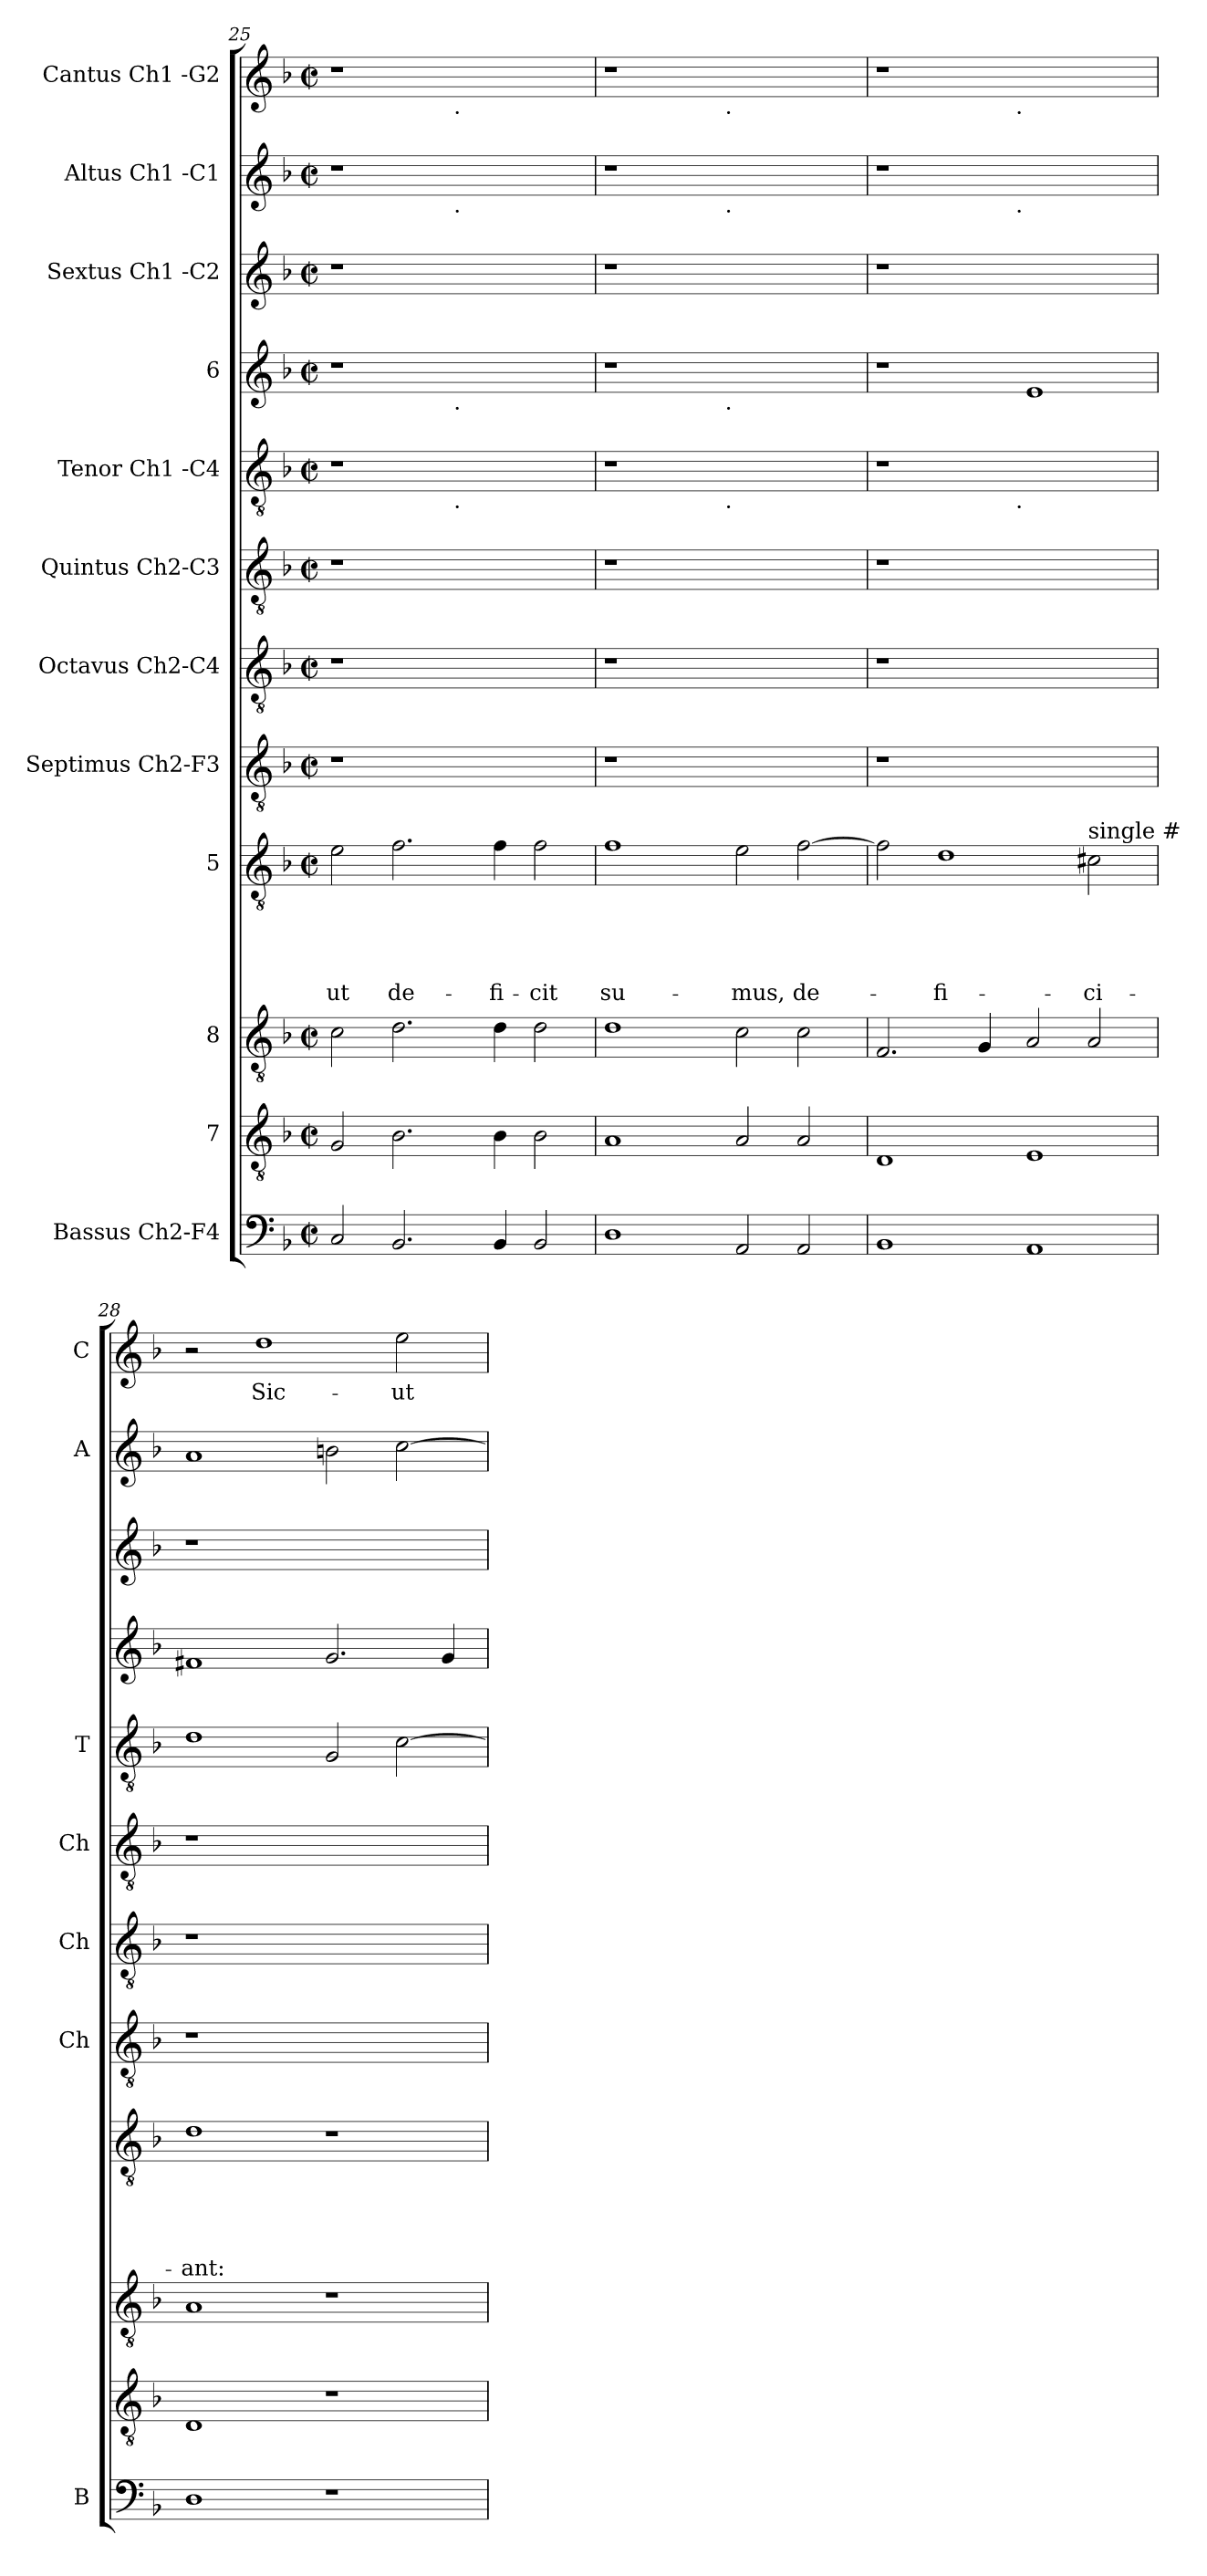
**kern	**kern	**kern	**kern	**text	**text	**text	**text	**text	**kern	**kern	**kern	**kern	**kern	**kern	**kern	**kern	**text
*part12	*part11	*part10	*part9	*part9	*part9	*part9	*part9	*part9	*part8	*part7	*part6	*part5	*part4	*part3	*part2	*part1	*part1
*staff12	*staff11	*staff10	*staff9	*staff9	*staff9	*staff9	*staff9	*staff9	*staff8	*staff7	*staff6	*staff5	*staff4	*staff3	*staff2	*staff1	*staff1
*I"Bassus Ch2-F4	*I"7	*I"8	*I"5	*	*	*	*	*	*I"Septimus Ch2-F3	*I"Octavus Ch2-C4	*I"Quintus Ch2-C3	*I"Tenor Ch1 -C4	*I"6	*I"Sextus Ch1 -C2	*I"Altus Ch1 -C1	*I"Cantus Ch1 -G2	*
*I'B	*	*	*	*	*	*	*	*	*I'Ch	*I'Ch	*I'Ch	*I'T	*	*	*I'A	*I'C	*
!!LO:PB:g=z
*clefF4	*clefGv2	*clefGv2	*clefGv2	*	*	*	*	*	*clefGv2	*clefGv2	*clefGv2	*clefGv2	*clefG2	*clefG2	*clefG2	*clefG2	*
*ITrd7c12	*	*	*	*	*	*	*	*	*	*	*	*	*	*	*	*	*
*k[b-]	*k[b-]	*k[b-]	*k[b-]	*	*	*	*	*	*k[b-]	*k[b-]	*k[b-]	*k[b-]	*k[b-]	*k[b-]	*k[b-]	*k[b-]	*
*F:	*F:	*F:	*F:	*	*	*	*	*	*F:	*F:	*F:	*F:	*F:	*F:	*F:	*F:	*
*M2/2	*M2/2	*M2/2	*M2/2	*	*	*	*	*	*M2/2	*M2/2	*M2/2	*M2/2	*M2/2	*M2/2	*M2/2	*M2/2	*
*met(c|)	*met(c|)	*met(c|)	*met(c|)	*	*	*	*	*	*met(c|)	*met(c|)	*met(c|)	*met(c|)	*met(c|)	*met(c|)	*met(c|)	*met(c|)	*
=25	=25	=25	=25	=25	=25	=25	=25	=25	=25	=25	=25	=25	=25	=25	=25	=25	=25
!	!	!	!	!	!	!	!	!LO:LY:b	!	!	!	!	!	!	!	!	!
2CC/	2G/	2c\	2e\	.	.	.	.	-ut	1r	1r	1r	1r	1r	1r	1r	1r	.
!	!	!	!	!	!	!	!	!LO:LY:b	!	!	!	!	!	!	!	!	!
2.BBB-/	2.B-\	2.d\	2.f\	.	.	.	.	de-	.	.	.	.	.	.	.	.	.
!	!	!	!	!	!	!	!	!	!	!	!	!	!	!	!	!LO:TX:b:t=.	!
!	!	!	!	!	!	!	!	!	!	!	!	!	!	!	!LO:TX:b:t=.	!	!
!	!	!	!	!	!	!	!	!	!	!	!	!	!LO:TX:b:t=.	!	!	!	!
!	!	!	!	!	!	!	!	!	!	!	!	!LO:TX:b:t=.	!	!	!	!	!
.	.	.	.	.	.	.	.	.	1ryy	1ryy	1ryy	1ryy	1ryy	1ryy	1ryy	1ryy	.
!	!	!	!	!	!	!	!	!LO:LY:b	!	!	!	!	!	!	!	!	!
4BBB-/	4B-\	4d\	4f\	.	.	.	.	-fi-	.	.	.	.	.	.	.	.	.
!	!	!	!	!	!	!	!	!LO:LY:b	!	!	!	!	!	!	!	!	!
2BBB-/	2B-\	2d\	2f\	.	.	.	.	-cit	.	.	.	.	.	.	.	.	.
=26	=26	=26	=26	=26	=26	=26	=26	=26	=26	=26	=26	=26	=26	=26	=26	=26	=26
!	!	!	!	!	!	!	!	!LO:LY:b	!	!	!	!	!	!	!	!	!
*	*	*	*	*	*	*	*	*	*	*	*	*^	*^	*	*^	*^	*
1DD	1A	1d	1f	.	.	.	.	su-	1r	1r	1r	1r	2ryy	1r	2ryy	1r	1r	2ryy	1r	2ryy	.
.	.	.	.	.	.	.	.	.	.	.	.	.	4...ryy	.	4...ryy	.	.	4...ryy	.	4...ryy	.
!	!	!	!	!	!	!	!	!	!	!	!	!	!	!	!	!	!	!	!	!LO:TX:b:t=.	!
!	!	!	!	!	!	!	!	!	!	!	!	!	!	!	!	!	!	!LO:TX:b:t=.	!	!	!
!	!	!	!	!	!	!	!	!	!	!	!	!	!	!	!LO:TX:b:t=.	!	!	!	!	!	!
!	!	!	!	!	!	!	!	!	!	!	!	!	!LO:TX:b:t=.	!	!	!	!	!	!	!	!
.	.	.	.	.	.	.	.	.	.	.	.	.	1ryy	.	1ryy	.	.	1ryy	.	1ryy	.
!	!	!	!	!	!	!	!	!LO:LY:b	!	!	!	!	!	!	!	!	!	!	!	!	!
2AAA/	2A/	2c\	2e\	.	.	.	.	-mus,	1ryy	1ryy	1ryy	1ryy	.	1ryy	.	1ryy	1ryy	.	1ryy	.	.
!	!	!	!	!	!	!	!	!LO:LY:b	!	!	!	!	!	!	!	!	!	!	!	!	!
2AAA/	2A/	2c\	[>2f\	.	.	.	.	de-	.	.	.	.	.	.	.	.	.	.	.	.	.
.	.	.	.	.	.	.	.	.	.	.	.	.	32ryy	.	32ryy	.	.	32ryy	.	32ryy	.
*	*	*	*	*	*	*	*	*	*	*	*	*	*	*v	*v	*	*	*	*	*	*
=27	=27	=27	=27	=27	=27	=27	=27	=27	=27	=27	=27	=27	=27	=27	=27	=27	=27	=27	=27	=27
1BBB-	1D	2.F/	2f\]	.	.	.	.	.	1r	1r	1r	1r	2ryy	1r	1r	1r	2ryy	1r	2ryy	.
!	!	!	!	!	!	!	!	!LO:LY:b	!	!	!	!	!	!	!	!	!	!	!	!
.	.	.	1d	.	.	.	.	-fi-	.	.	.	.	4...ryy	.	.	.	4...ryy	.	4...ryy	.
.	.	4G/	.	.	.	.	.	.	.	.	.	.	.	.	.	.	.	.	.	.
!	!	!	!	!	!	!	!	!	!	!	!	!	!	!	!	!	!	!	!LO:TX:b:t=.	!
!	!	!	!	!	!	!	!	!	!	!	!	!	!	!	!	!	!LO:TX:b:t=.	!	!	!
!	!	!	!	!	!	!	!	!	!	!	!	!	!LO:TX:b:t=.	!	!	!	!	!	!	!
.	.	.	.	.	.	.	.	.	.	.	.	.	1ryy	.	.	.	1ryy	.	1ryy	.
1AAA	1E	2A/	.	.	.	.	.	.	1ryy	1ryy	1ryy	1ryy	.	1e	1ryy	1ryy	.	1ryy	.	.
!	!	!	!LO:TX:a:t=single #	!	!	!	!	!	!	!	!	!	!	!	!	!	!	!	!	!
!	!	!	!	!	!	!	!	!LO:LY:b	!	!	!	!	!	!	!	!	!	!	!	!
.	.	2A/	2c#\	.	.	.	.	-ci-	.	.	.	.	.	.	.	.	.	.	.	.
.	.	.	.	.	.	.	.	.	.	.	.	.	32ryy	.	.	.	32ryy	.	32ryy	.
=28	=28	=28	=28	=28	=28	=28	=28	=28	=28	=28	=28	=28	=28	=28	=28	=28	=28	=28	=28	=28
!	!	!	!	!	!	!	!	!LO:LY:b	!	!	!	!	!	!	!	!	!	!	!	!
*	*	*	*	*	*	*	*	*	*	*	*	*	*	*	*	*v	*v	*	*	*
*	*	*	*	*	*	*	*	*	*	*	*	*v	*v	*	*	*	*v	*v	*
1DD	1D	1A	1d	.	.	.	.	-ant:	1r	1r	1r	1d	1f#X	1r	1a	2r	.
!	!	!	!	!	!	!	!	!	!	!	!	!	!	!	!	!	!LO:LY:b:rj
.	.	.	.	.	.	.	.	.	.	.	.	.	.	.	.	1dd	Sic-
1r	1r	1r	1r	.	.	.	.	.	1ryy	1ryy	1ryy	2G/	2.g/	1ryy	2bn\	.	.
!	!	!	!	!	!	!	!	!	!	!	!	!	!	!	!	!	!LO:LY:b:rj
.	.	.	.	.	.	.	.	.	.	.	.	[>2c\	.	.	[>2cc\	2ee\	-ut
.	.	.	.	.	.	.	.	.	.	.	.	.	4g/	.	.	.	.
=	=	=	=	=	=	=	=	=	=	=	=	=	=	=	=	=	=
*-	*-	*-	*-	*-	*-	*-	*-	*-	*-	*-	*-	*-	*-	*-	*-	*-	*-
